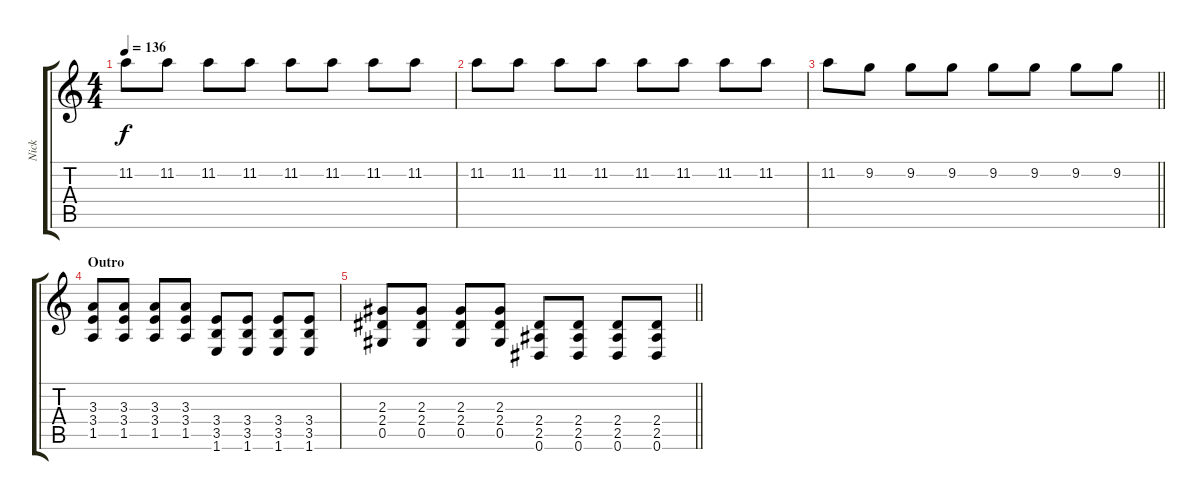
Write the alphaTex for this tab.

\track ("Nick" "Nick") {instrument distortionguitar}
\staff {score tabs}
\tuning (Eb4 Bb3 Gb3 Db3 Ab2 Eb2) {hide}
\ts (4 4)
\tempo 136
\clef g2
\ks c
11.2.8{dy f} 11.2.8 11.2.8 11.2.8 11.2.8 11.2.8 11.2.8 11.2.8 |
11.2.8 11.2.8 11.2.8 11.2.8 11.2.8 11.2.8 11.2.8 11.2.8 |
\barLineRight lightlight
11.2.8 9.2.8 9.2.8 9.2.8 9.2.8 9.2.8 9.2.8 9.2.8 |
\section ("" "Outro")
(3.3 3.4 1.5).8{instrument distortionguitar} (3.3 3.4 1.5).8 (3.3 3.4 1.5).8 (3.3 3.4 1.5).8 (3.4 3.5 1.6).8 (3.4 3.5 1.6).8 (3.4 3.5 1.6).8 (3.4 3.5 1.6).8 |
\barLineRight lightlight
(2.3 2.4 0.5).8 (2.3 2.4 0.5).8 (2.3 2.4 0.5).8 (2.3 2.4 0.5).8 (2.4 2.5 0.6).8 (2.4 2.5 0.6).8 (2.4 2.5 0.6).8 (2.4 2.5 0.6).8
